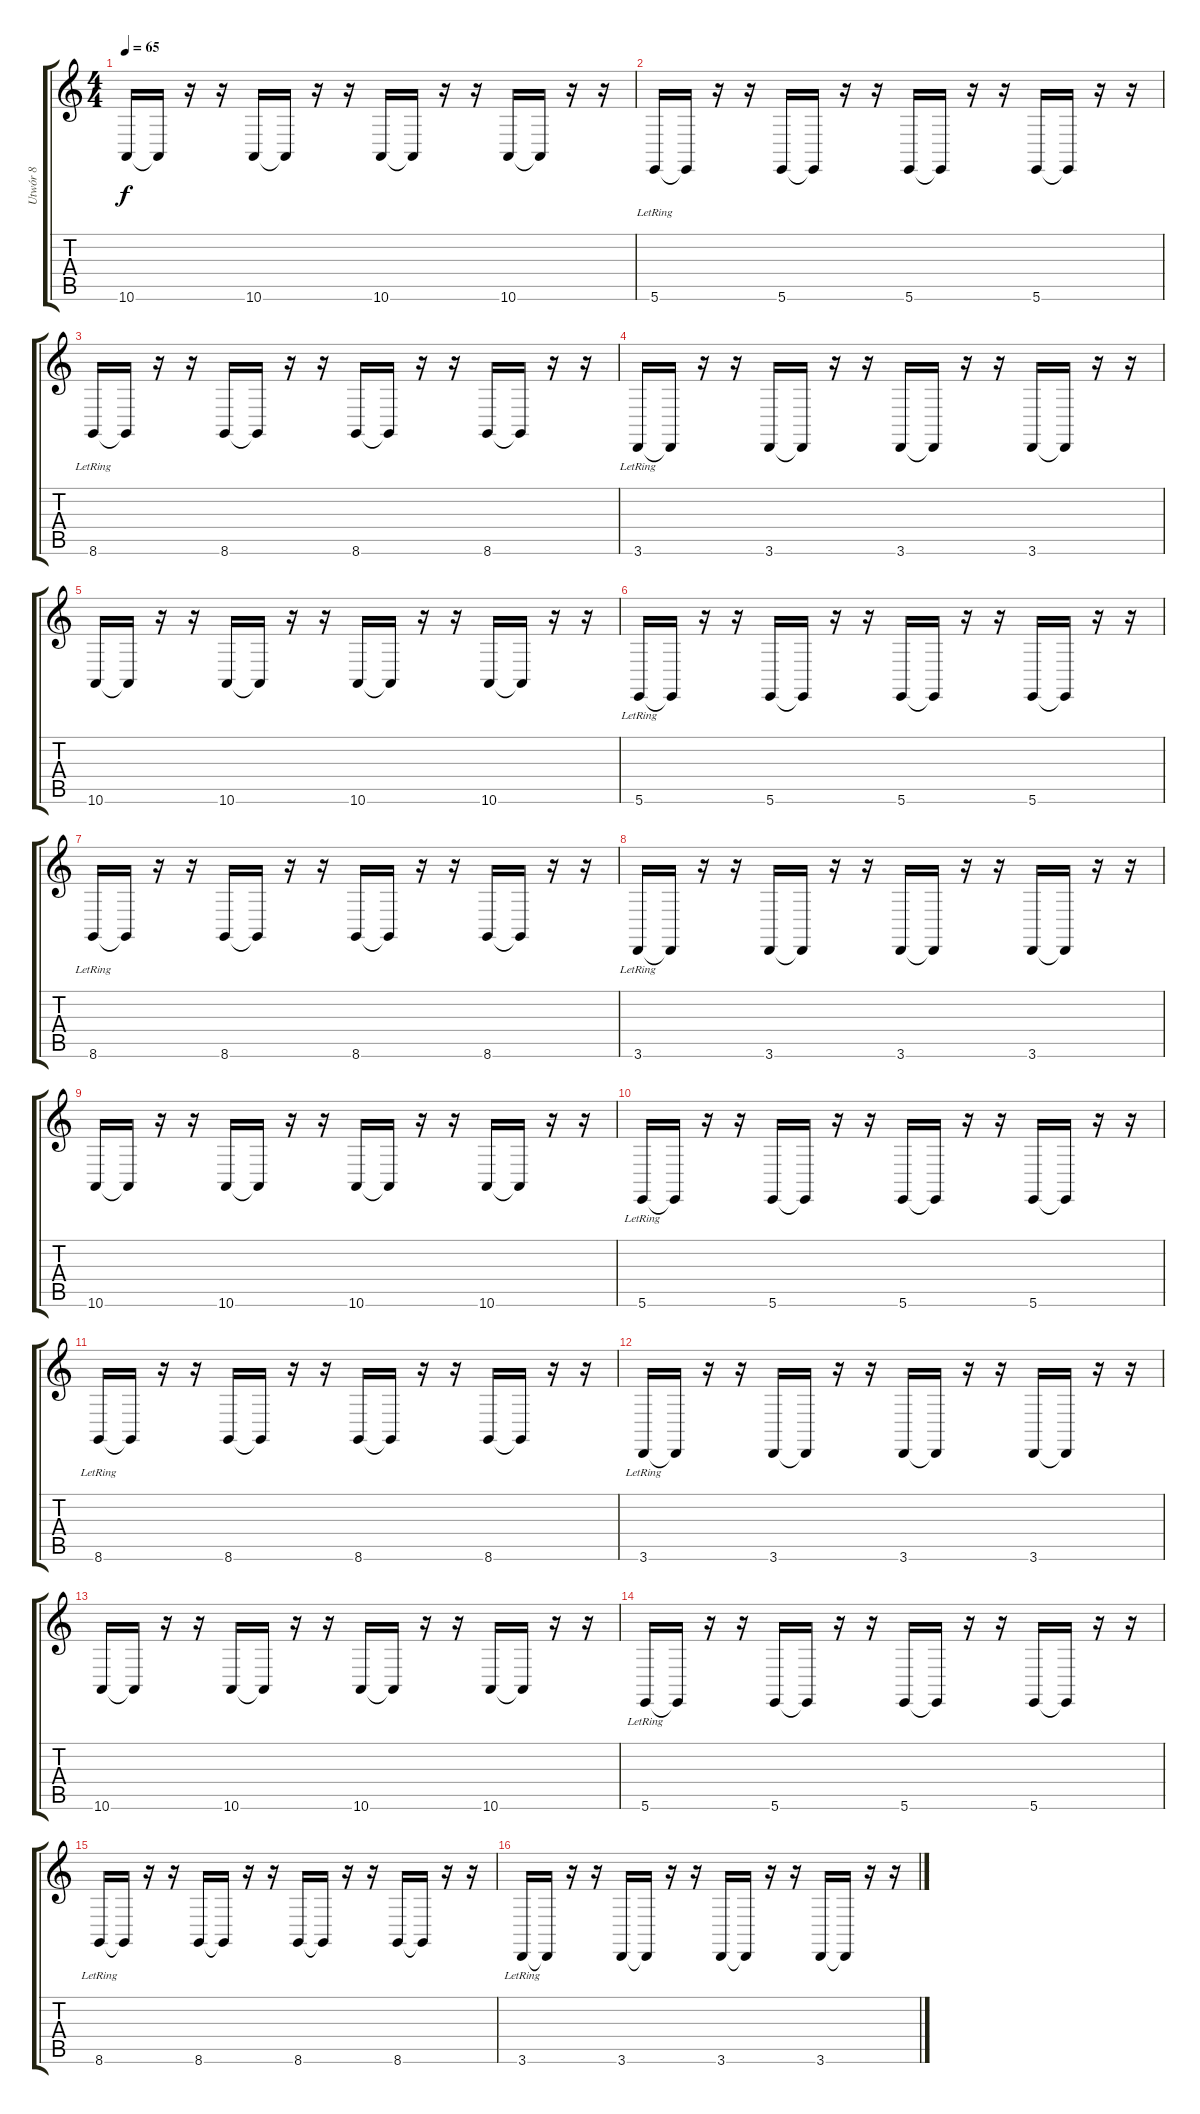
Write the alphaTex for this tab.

\track ("Utwór 8" "Utwór 8") {instrument whistle}
\staff {score tabs}
\tuning (E4 B3 G3 D3 A2 B1) {hide}
\ts (4 4)
\tempo 65
\clef g2
\ks c
10.6.16{dy f instrument whistle} 10.6{t}.16 r.16 r.16 10.6.16 10.6{t}.16 r.16 r.16 10.6.16 10.6{t}.16 r.16 r.16 10.6.16 10.6{t}.16 r.16 r.16 |
5.6{lr}.16 5.6{t}.16 r.16 r.16 5.6.16 5.6{t}.16 r.16 r.16 5.6.16 5.6{t}.16 r.16 r.16 5.6.16 5.6{t}.16 r.16 r.16 |
8.6{lr}.16 8.6{t}.16 r.16 r.16 8.6.16 8.6{t}.16 r.16 r.16 8.6.16 8.6{t}.16 r.16 r.16 8.6.16 8.6{t}.16 r.16 r.16 |
3.6{lr}.16 3.6{t}.16 r.16 r.16 3.6.16 3.6{t}.16 r.16 r.16 3.6.16 3.6{t}.16 r.16 r.16 3.6.16 3.6{t}.16 r.16 r.16 |
10.6.16 10.6{t}.16 r.16 r.16 10.6.16 10.6{t}.16 r.16 r.16 10.6.16 10.6{t}.16 r.16 r.16 10.6.16 10.6{t}.16 r.16 r.16 |
5.6{lr}.16 5.6{t}.16 r.16 r.16 5.6.16 5.6{t}.16 r.16 r.16 5.6.16 5.6{t}.16 r.16 r.16 5.6.16 5.6{t}.16 r.16 r.16 |
8.6{lr}.16 8.6{t}.16 r.16 r.16 8.6.16 8.6{t}.16 r.16 r.16 8.6.16 8.6{t}.16 r.16 r.16 8.6.16 8.6{t}.16 r.16 r.16 |
3.6{lr}.16 3.6{t}.16 r.16 r.16 3.6.16 3.6{t}.16 r.16 r.16 3.6.16 3.6{t}.16 r.16 r.16 3.6.16 3.6{t}.16 r.16 r.16 |
10.6.16 10.6{t}.16 r.16 r.16 10.6.16 10.6{t}.16 r.16 r.16 10.6.16 10.6{t}.16 r.16 r.16 10.6.16 10.6{t}.16 r.16 r.16 |
5.6{lr}.16 5.6{t}.16 r.16 r.16 5.6.16 5.6{t}.16 r.16 r.16 5.6.16 5.6{t}.16 r.16 r.16 5.6.16 5.6{t}.16 r.16 r.16 |
8.6{lr}.16 8.6{t}.16 r.16 r.16 8.6.16 8.6{t}.16 r.16 r.16 8.6.16 8.6{t}.16 r.16 r.16 8.6.16 8.6{t}.16 r.16 r.16 |
3.6{lr}.16 3.6{t}.16 r.16 r.16 3.6.16 3.6{t}.16 r.16 r.16 3.6.16 3.6{t}.16 r.16 r.16 3.6.16 3.6{t}.16 r.16 r.16 |
10.6.16 10.6{t}.16 r.16 r.16 10.6.16 10.6{t}.16 r.16 r.16 10.6.16 10.6{t}.16 r.16 r.16 10.6.16 10.6{t}.16 r.16 r.16 |
5.6{lr}.16 5.6{t}.16 r.16 r.16 5.6.16 5.6{t}.16 r.16 r.16 5.6.16 5.6{t}.16 r.16 r.16 5.6.16 5.6{t}.16 r.16 r.16 |
8.6{lr}.16 8.6{t}.16 r.16 r.16 8.6.16 8.6{t}.16 r.16 r.16 8.6.16 8.6{t}.16 r.16 r.16 8.6.16 8.6{t}.16 r.16 r.16 |
3.6{lr}.16 3.6{t}.16 r.16 r.16 3.6.16 3.6{t}.16 r.16 r.16 3.6.16 3.6{t}.16 r.16 r.16 3.6.16 3.6{t}.16 r.16 r.16
